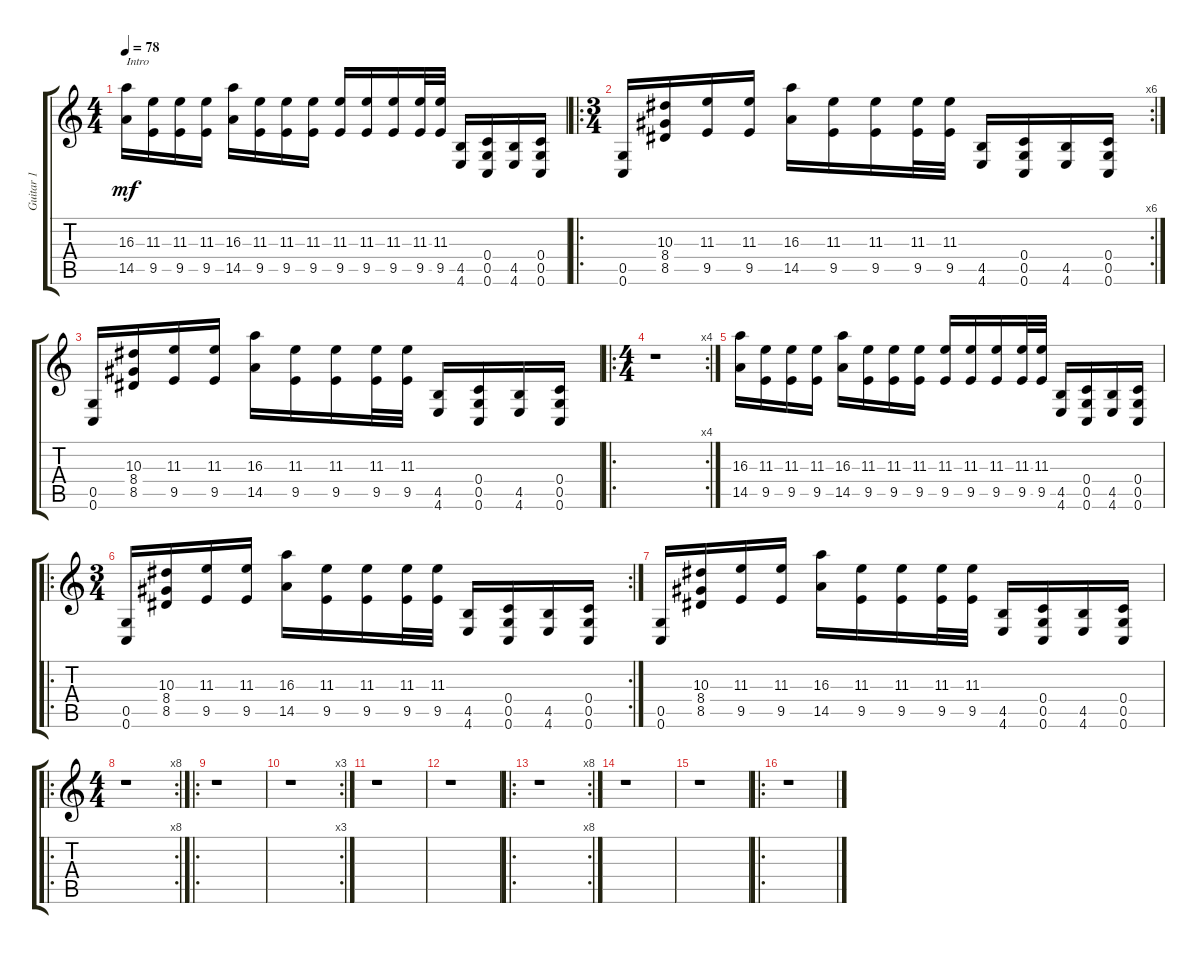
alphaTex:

\track ("Guitar 1" "Guitar 1") {instrument distortionguitar}
\staff {score tabs}
\tuning (D4 A3 F3 C3 G2 C2) {hide}
\ts (4 4)
\tempo 78
\clef g2
\ks c
(16.3 14.5).16{txt "Intro" dy mf instrument distortionguitar} (11.3 9.5).16 (11.3 9.5).16 (11.3 9.5).16 (16.3 14.5).16 (11.3 9.5).16 (11.3 9.5).16 (11.3 9.5).16 (11.3 9.5).16 (11.3 9.5).16 (11.3 9.5).16 (11.3 9.5).32 (11.3 9.5).32 (4.5 4.6).16 (0.4 0.5 0.6).16 (4.5 4.6).16 (0.4 0.5 0.6).16 |
\ro
\rc 6
\ts (3 4)
(0.5 0.6).16 (10.3 8.4 8.5).16 (11.3 9.5).16 (11.3 9.5).16 (16.3 14.5).16 (11.3 9.5).16 (11.3 9.5).16 (11.3 9.5).32 (11.3 9.5).32 (4.5 4.6).16 (0.4 0.5 0.6).16 (4.5 4.6).16 (0.4 0.5 0.6).16 |
(0.5 0.6).16 (10.3 8.4 8.5).16 (11.3 9.5).16 (11.3 9.5).16 (16.3 14.5).16 (11.3 9.5).16 (11.3 9.5).16 (11.3 9.5).32 (11.3 9.5).32 (4.5 4.6).16 (0.4 0.5 0.6).16 (4.5 4.6).16 (0.4 0.5 0.6).16 |
\ro
\rc 4
\ts (4 4)
r.1 |
(16.3 14.5).16 (11.3 9.5).16 (11.3 9.5).16 (11.3 9.5).16 (16.3 14.5).16 (11.3 9.5).16 (11.3 9.5).16 (11.3 9.5).16 (11.3 9.5).16 (11.3 9.5).16 (11.3 9.5).16 (11.3 9.5).32 (11.3 9.5).32 (4.5 4.6).16 (0.4 0.5 0.6).16 (4.5 4.6).16 (0.4 0.5 0.6).16 |
\ro
\rc 2
\ts (3 4)
(0.5 0.6).16 (10.3 8.4 8.5).16 (11.3 9.5).16 (11.3 9.5).16 (16.3 14.5).16 (11.3 9.5).16 (11.3 9.5).16 (11.3 9.5).32 (11.3 9.5).32 (4.5 4.6).16 (0.4 0.5 0.6).16 (4.5 4.6).16 (0.4 0.5 0.6).16 |
(0.5 0.6).16 (10.3 8.4 8.5).16 (11.3 9.5).16 (11.3 9.5).16 (16.3 14.5).16 (11.3 9.5).16 (11.3 9.5).16 (11.3 9.5).32 (11.3 9.5).32 (4.5 4.6).16 (0.4 0.5 0.6).16 (4.5 4.6).16 (0.4 0.5 0.6).16 |
\ro
\rc 8
\ts (4 4)
r.1 |
\ro
r.1 |
\rc 3
r.1 |
r.1 |
r.1 |
\ro
\rc 8
r.1 |
r.1 |
r.1 |
\ro
r.1
